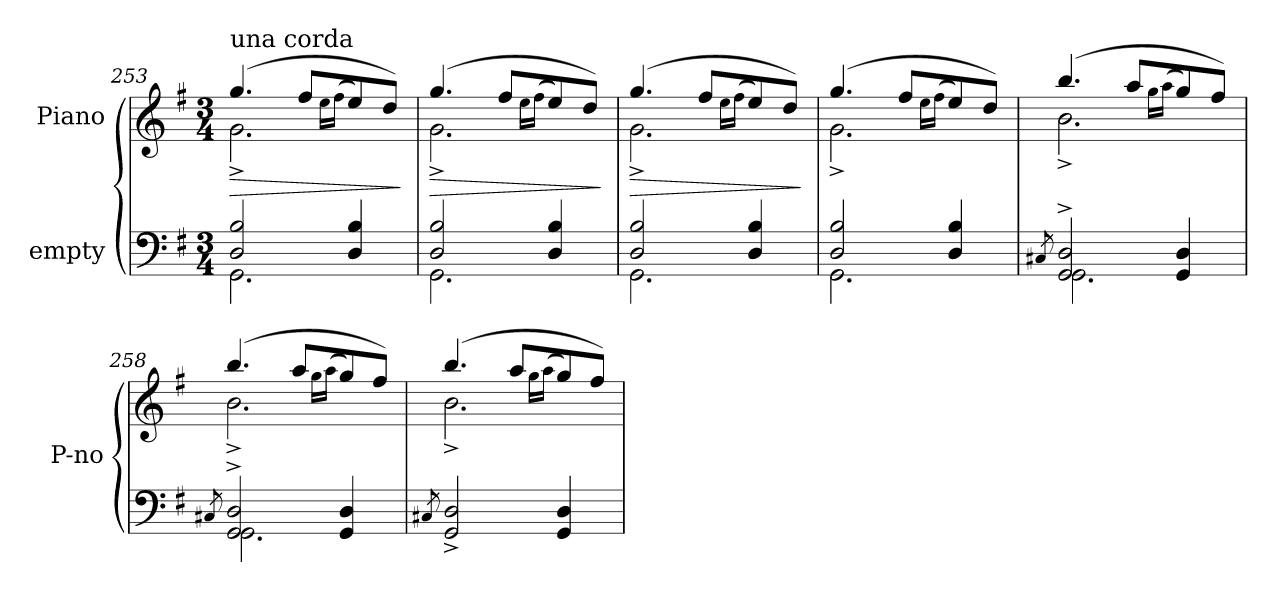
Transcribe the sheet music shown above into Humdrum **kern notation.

**kern	**kern	**dynam
*part2	*part1	*part1
*staff2	*staff1	*staff1
*I"empty	*I"Piano	*
*	*I'P-no	*
*clefF4	*clefG2	*
*k[f#]	*k[f#]	*
*M3/4	*M3/4	*
=253	=253	=253
*^	*^	*
!	!	!LO:TX:a:t=una corda	!	!
!	!	!	!	!LO:HP:b
2D/ 2B/	2.GG\	(4.gg/	2.g^\	>
.	.	8ff#/L	.	.
.	.	16qqee\LL	.	.
.	.	(16qqff#\JJ	.	.
4D/ 4B/	.	8ee/)	.	.
.	.	8dd/J)	.	.
*v	*v	*	*	*
*	*v	*v	*
.	.	]
=254	=254	=254
*^	*^	*
!	!	!	!	!LO:HP:b
2D/ 2B/	2.GG\	(4.gg/	2.g^\	>
.	.	8ff#/L	.	.
.	.	16qqee\LL	.	.
.	.	(16qqff#\JJ	.	.
4D/ 4B/	.	8ee/)	.	.
.	.	8dd/J)	.	.
*v	*v	*	*	*
*	*v	*v	*
.	.	]
=255	=255	=255
*^	*^	*
!	!	!	!	!LO:HP:b
2D/ 2B/	2.GG\	(4.gg/	2.g^\	>
.	.	8ff#/L	.	.
.	.	16qqee\LL	.	.
.	.	(16qqff#\JJ	.	.
4D/ 4B/	.	8ee/)	.	.
.	.	8dd/J)	.	.
*v	*v	*	*	*
*	*v	*v	*
.	.	]
=256	=256	=256
*^	*^	*
2D/ 2B/	2.GG\	(4.gg/	2.g^\	.
.	.	8ff#/L	.	.
.	.	16qqee\LL	.	.
.	.	(16qqff#\JJ	.	.
4D/ 4B/	.	8ee/)	.	.
.	.	8dd/J)	.	.
=257	=257	=257	=257	=257
8qC#X/	.	.	.	.
2GG^/ 2D^/	2.GG\	(4.bb/	2.b^\	.
.	.	8aa/L	.	.
.	.	16qqgg\LL	.	.
.	.	(16qqaa\JJ	.	.
4GG/ 4D/	.	8gg/)	.	.
.	.	8ff#/J)	.	.
=258	=258	=258	=258	=258
8qC#X/	.	.	.	.
2GG^/ 2D^/	2.GG\	(4.bb/	2.b^\	.
.	.	8aa/L	.	.
.	.	16qqgg\LL	.	.
.	.	(16qqaa\JJ	.	.
4GG/ 4D/	.	8gg/)	.	.
.	.	8ff#/J)	.	.
*v	*v	*	*	*
=259	=259	=259	=259
8qC#X/	.	.	.
2GG^/ 2D^/	(4.bb/	2.b^\	.
.	8aa/L	.	.
.	16qqgg\LL	.	.
.	(16qqaa\JJ	.	.
4GG/ 4D/	8gg/)	.	.
.	8ff#/J)	.	.
*	*v	*v	*
=	=	=
*-	*-	*-
